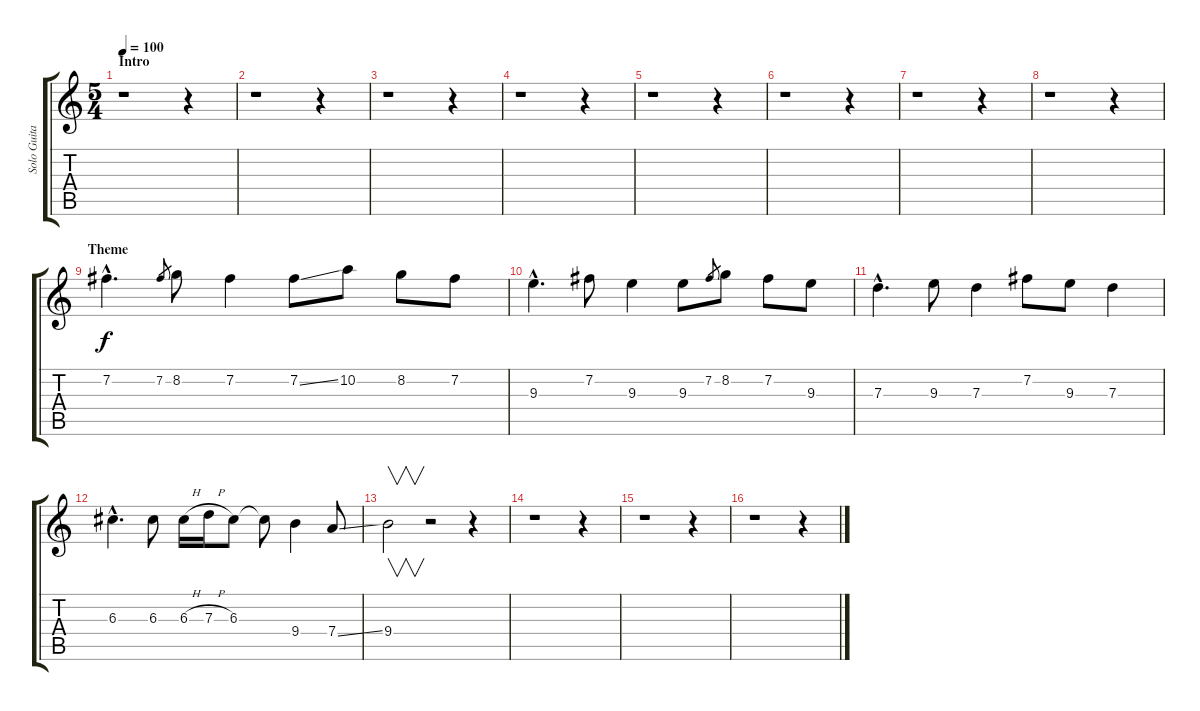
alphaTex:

\track ("Solo Guitar 1" "Solo Guita") {instrument overdrivenguitar}
\staff {score tabs}
\tuning (E4 B3 G3 D3 A2 E2) {hide}
\ts (5 4)
\section ("" "Intro")
\tempo 100
\clef g2
\ks c
r.1{dy f instrument overdrivenguitar} r.4 |
r.1 r.4 |
r.1 r.4 |
r.1 r.4 |
r.1 r.4 |
r.1 r.4 |
r.1 r.4 |
r.1 r.4 |
\section ("" "Theme")
7.2{hac}.4{d} 7.2.8{gr} 8.2.8 7.2.4 7.2{ss}.8 10.2.8 8.2.8 7.2.8 |
9.3{hac}.4{d} 7.2.8 9.3.4 9.3.8 7.2.8{gr} 8.2.8 7.2.8 9.3.8 |
7.3{hac}.4{d} 9.3.8 7.3.4 7.2.8 9.3.8 7.3.4 |
6.3{hac}.4{d} 6.3.8 6.3{h}.16 7.3{h}.16 6.3.8 6.3{t}.8 9.4.4 7.4{ss}.8 |
9.4.2{v} r.2 r.4 |
r.1 r.4 |
r.1 r.4 |
r.1 r.4
